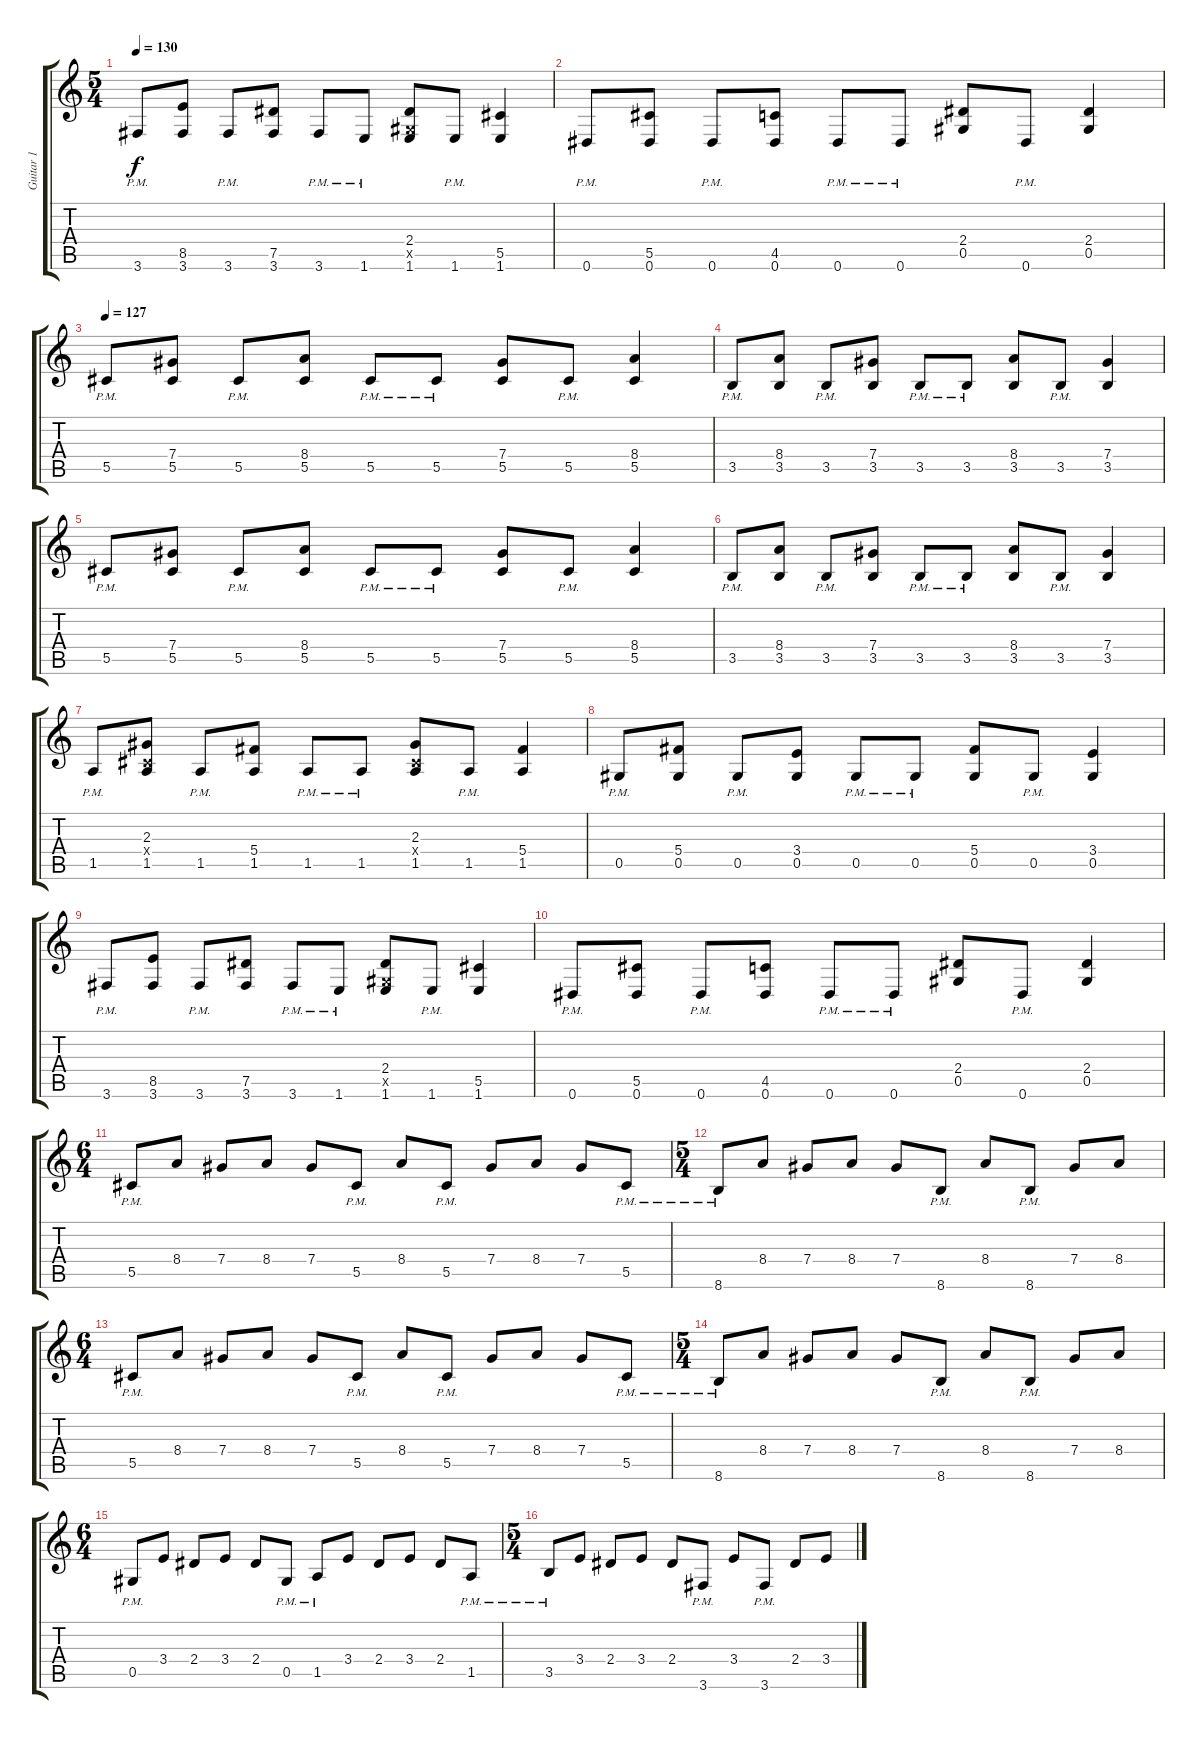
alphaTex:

\track ("Guitar 1" "Guitar 1") {instrument distortionguitar}
\staff {score tabs}
\tuning (Eb4 Bb3 Gb3 Db3 Ab2 Eb2) {hide}
\ts (5 4)
\tempo 130
\clef g2
\ks c
3.6{pm}.8{dy f} (8.5 3.6).8 3.6{pm}.8 (7.5 3.6).8 3.6{pm}.8 1.6{pm}.8 (2.4 0.5{x} 1.6).8 1.6{pm}.8 (5.5 1.6).4 |
0.6{pm}.8 (5.5 0.6).8 0.6{pm}.8 (4.5 0.6).8 0.6{pm}.8 0.6{pm}.8 (2.4 0.5).8 0.6{pm}.8 (2.4 0.5).4 |
\tempo 127
5.5{pm}.8 (7.4 5.5).8 5.5{pm}.8 (8.4 5.5).8 5.5{pm}.8 5.5{pm}.8 (7.4 5.5).8 5.5{pm}.8 (8.4 5.5).4 |
3.5{pm}.8 (8.4 3.5).8 3.5{pm}.8 (7.4 3.5).8 3.5{pm}.8 3.5{pm}.8 (8.4 3.5).8 3.5{pm}.8 (7.4 3.5).4 |
5.5{pm}.8 (7.4 5.5).8 5.5{pm}.8 (8.4 5.5).8 5.5{pm}.8 5.5{pm}.8 (7.4 5.5).8 5.5{pm}.8 (8.4 5.5).4 |
3.5{pm}.8 (8.4 3.5).8 3.5{pm}.8 (7.4 3.5).8 3.5{pm}.8 3.5{pm}.8 (8.4 3.5).8 3.5{pm}.8 (7.4 3.5).4 |
1.5{pm}.8 (2.3 0.4{x} 1.5).8 1.5{pm}.8 (5.4 1.5).8 1.5{pm}.8 1.5{pm}.8 (2.3 0.4{x} 1.5).8 1.5{pm}.8 (5.4 1.5).4 |
0.5{pm}.8 (5.4 0.5).8 0.5{pm}.8 (3.4 0.5).8 0.5{pm}.8 0.5{pm}.8 (5.4 0.5).8 0.5{pm}.8 (3.4 0.5).4 |
3.6{pm}.8 (8.5 3.6).8 3.6{pm}.8 (7.5 3.6).8 3.6{pm}.8 1.6{pm}.8 (2.4 0.5{x} 1.6).8 1.6{pm}.8 (5.5 1.6).4 |
0.6{pm}.8 (5.5 0.6).8 0.6{pm}.8 (4.5 0.6).8 0.6{pm}.8 0.6{pm}.8 (2.4 0.5).8 0.6{pm}.8 (2.4 0.5).4 |
\ts (6 4)
5.5{pm}.8 8.4.8 7.4.8 8.4.8 7.4.8 5.5{pm}.8 8.4.8 5.5{pm}.8 7.4.8 8.4.8 7.4.8 5.5{pm}.8 |
\ts (5 4)
8.6{pm}.8 8.4.8 7.4.8 8.4.8 7.4.8 8.6{pm}.8 8.4.8 8.6{pm}.8 7.4.8 8.4.8 |
\ts (6 4)
5.5{pm}.8 8.4.8 7.4.8 8.4.8 7.4.8 5.5{pm}.8 8.4.8 5.5{pm}.8 7.4.8 8.4.8 7.4.8 5.5{pm}.8 |
\ts (5 4)
8.6{pm}.8 8.4.8 7.4.8 8.4.8 7.4.8 8.6{pm}.8 8.4.8 8.6{pm}.8 7.4.8 8.4.8 |
\ts (6 4)
0.5{pm}.8 3.4.8 2.4.8 3.4.8 2.4.8 0.5{pm}.8 1.5{pm}.8 3.4.8 2.4.8 3.4.8 2.4.8 1.5{pm}.8 |
\ts (5 4)
3.5{pm}.8 3.4.8 2.4.8 3.4.8 2.4.8 3.6{pm}.8 3.4.8 3.6{pm}.8 2.4.8 3.4.8
